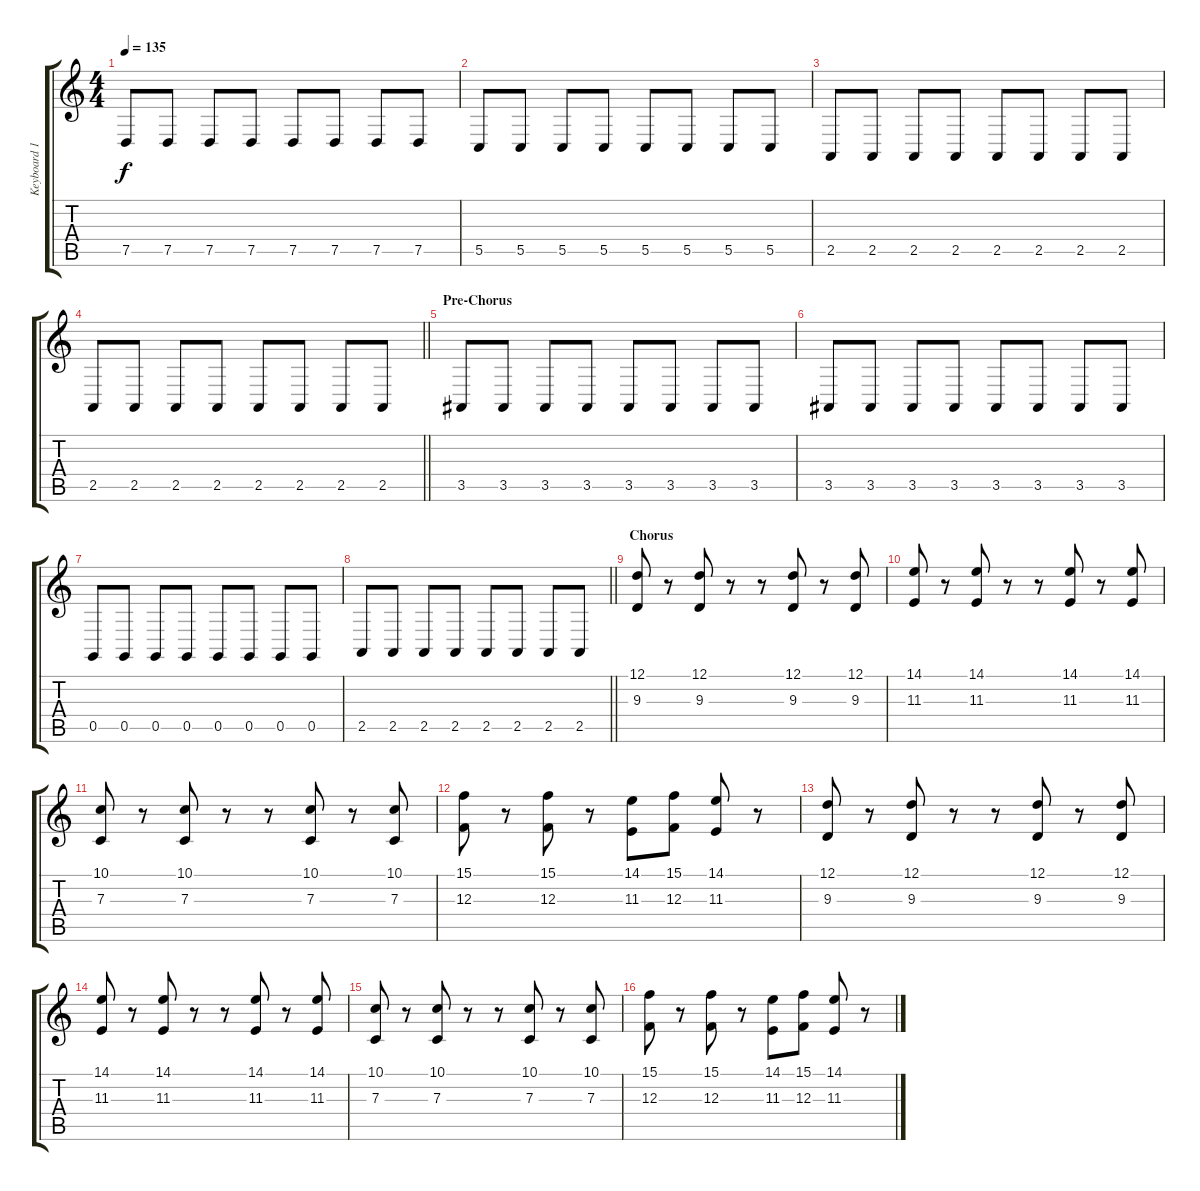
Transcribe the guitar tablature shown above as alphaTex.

\track ("Keyboard 1" "Keyboard 1") {instrument fx5brightness}
\staff {score tabs}
\tuning (D4 A3 F3 C3 G2 C2) {hide}
\ts (4 4)
\tempo 135
\clef g2
\ks c
7.5.8{dy f} 7.5.8 7.5.8 7.5.8 7.5.8 7.5.8 7.5.8 7.5.8 |
5.5.8 5.5.8 5.5.8 5.5.8 5.5.8 5.5.8 5.5.8 5.5.8 |
2.5.8 2.5.8 2.5.8 2.5.8 2.5.8 2.5.8 2.5.8 2.5.8 |
\barLineRight lightlight
2.5.8 2.5.8 2.5.8 2.5.8 2.5.8 2.5.8 2.5.8 2.5.8 |
\section ("" "Pre-Chorus")
3.5.8 3.5.8 3.5.8 3.5.8 3.5.8 3.5.8 3.5.8 3.5.8 |
3.5.8 3.5.8 3.5.8 3.5.8 3.5.8 3.5.8 3.5.8 3.5.8 |
0.5.8 0.5.8 0.5.8 0.5.8 0.5.8 0.5.8 0.5.8 0.5.8 |
\barLineRight lightlight
2.5.8 2.5.8 2.5.8 2.5.8 2.5.8 2.5.8 2.5.8 2.5.8 |
\section ("" "Chorus")
(12.1 9.3).8{instrument fx5brightness} r.8 (12.1 9.3).8 r.8 r.8 (12.1 9.3).8 r.8 (12.1 9.3).8 |
(14.1 11.3).8 r.8 (14.1 11.3).8 r.8 r.8 (14.1 11.3).8 r.8 (14.1 11.3).8 |
(10.1 7.3).8 r.8 (10.1 7.3).8 r.8 r.8 (10.1 7.3).8 r.8 (10.1 7.3).8 |
(15.1 12.3).8 r.8 (15.1 12.3).8 r.8 (14.1 11.3).8 (15.1 12.3).8 (14.1 11.3).8 r.8 |
(12.1 9.3).8 r.8 (12.1 9.3).8 r.8 r.8 (12.1 9.3).8 r.8 (12.1 9.3).8 |
(14.1 11.3).8 r.8 (14.1 11.3).8 r.8 r.8 (14.1 11.3).8 r.8 (14.1 11.3).8 |
(10.1 7.3).8 r.8 (10.1 7.3).8 r.8 r.8 (10.1 7.3).8 r.8 (10.1 7.3).8 |
(15.1 12.3).8 r.8 (15.1 12.3).8 r.8 (14.1 11.3).8 (15.1 12.3).8 (14.1 11.3).8 r.8
